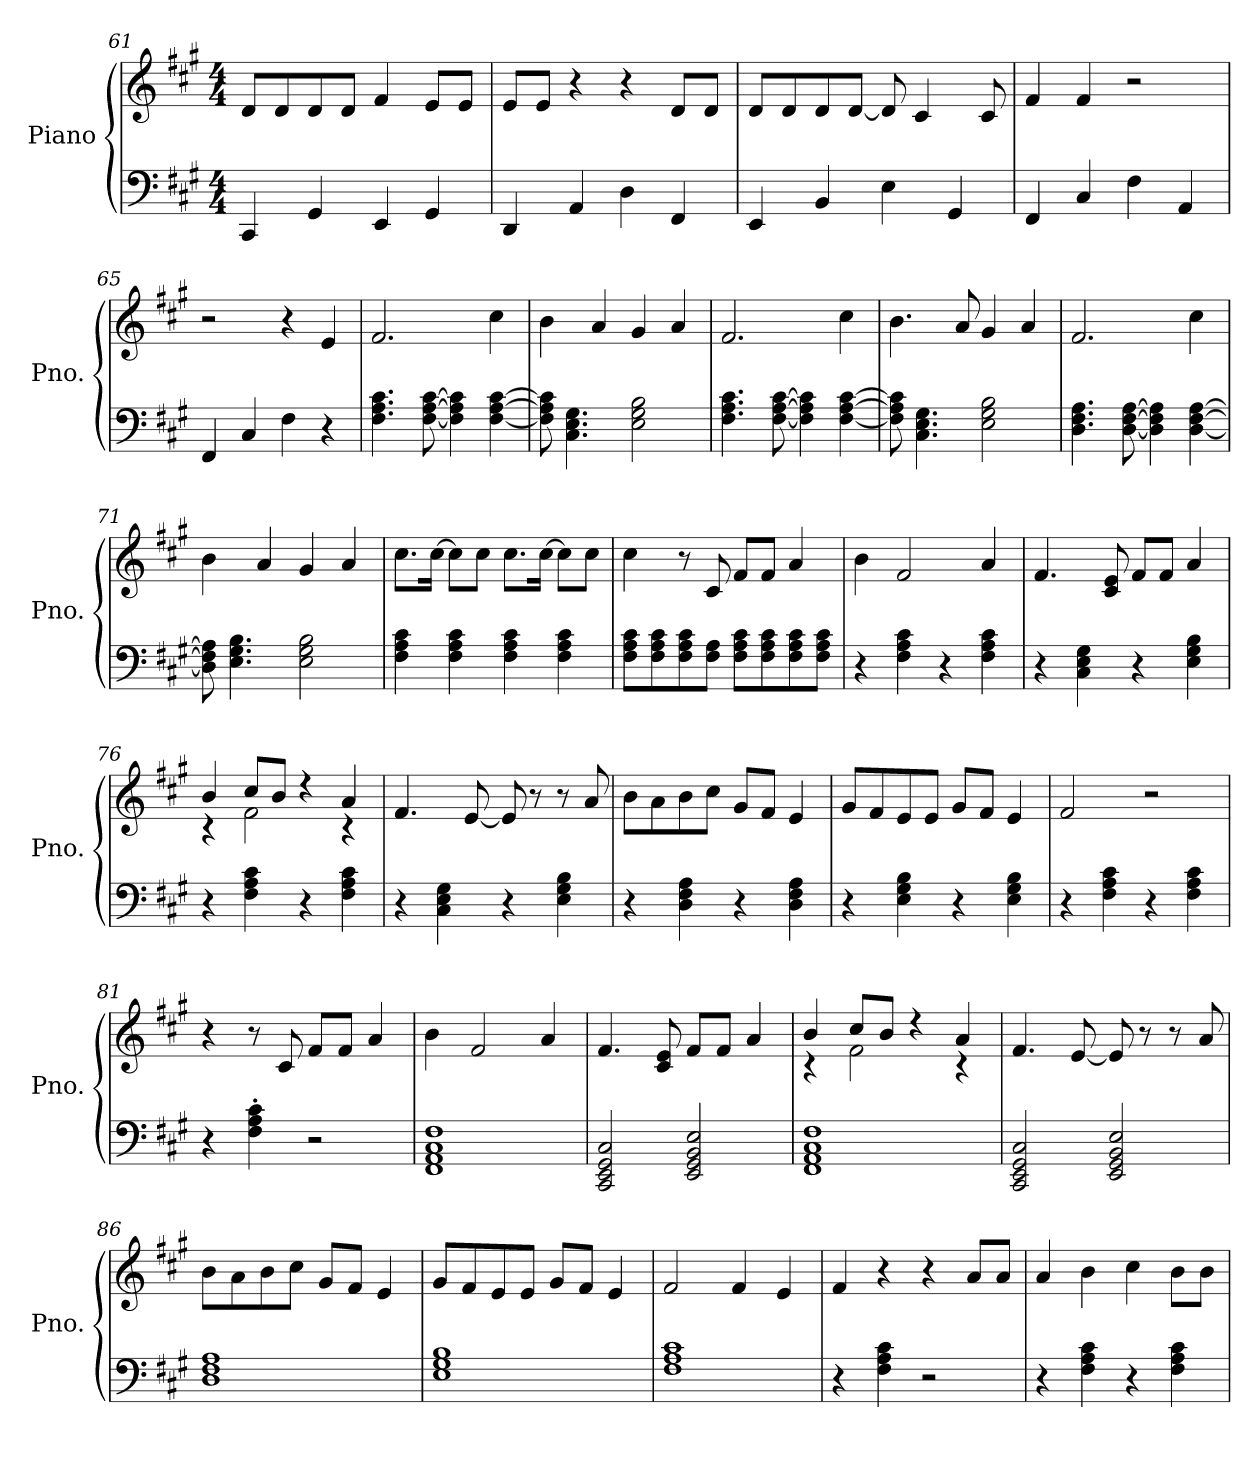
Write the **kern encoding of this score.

**kern	**kern
*part1	*part1
*staff2	*staff1
*I"Piano	*
*I'Pno.	*
*clefF4	*clefG2
*k[f#c#g#]	*k[f#c#g#]
*M4/4	*M4/4
=61	=61
4CC#/	8d/L
.	8d/
4GG#/	8d/
.	8d/J
4EE/	4f#/
4GG#/	8e/L
.	8e/J
=62	=62
4DD/	8e/L
.	8e/J
4AA/	4r
4D\	4r
4FF#/	8d/L
.	8d/J
=63	=63
4EE/	8d/L
.	8d/
4BB/	8d/
.	[8d/J
4E\	8d/]
.	4c#/
4GG#/	.
.	8c#/
=64	=64
4FF#/	4f#/
4C#/	4f#/
4F#\	2r
4AA/	.
=65	=65
4FF#/	2r
4C#/	.
4F#\	4r
4r	4e/
!!LO:LB:g=z
=66	=66
4.F#\ 4.A\ 4.c#\	2.f#/
[8F#\ [8A\ [8c#\	.
4F#\] 4A\] 4c#\]	.
[4F#\ [4A\ [4c#\	4cc#\
=67	=67
8F#\] 8A\] 8c#\]	4b\
4.C#\ 4.E\ 4.G#\	.
.	4a/
2E\ 2G#\ 2B\	4g#/
.	4a/
=68	=68
4.F#\ 4.A\ 4.c#\	2.f#/
[8F#\ [8A\ [8c#\	.
4F#\] 4A\] 4c#\]	.
[4F#\ [4A\ [4c#\	4cc#\
=69	=69
8F#\] 8A\] 8c#\]	4.b\
4.C#\ 4.E\ 4.G#\	.
.	8a/
2E\ 2G#\ 2B\	4g#/
.	4a/
=70	=70
4.D\ 4.F#\ 4.A\	2.f#/
[8D\ [8F#\ [8A\	.
4D\] 4F#\] 4A\]	.
[4D\ [4F#\ [4A\	4cc#\
=71	=71
8D\] 8F#\] 8A\]	4b\
4.E\ 4.G#\ 4.B\	.
.	4a/
2E\ 2G#\ 2B\	4g#/
.	4a/
!!LO:PB:g=z
=72	=72
4F#\ 4A\ 4c#\	8.cc#\L
.	[16cc#\Jk
4F#\ 4A\ 4c#\	8cc#\L]
.	8cc#\J
4F#\ 4A\ 4c#\	8.cc#\L
.	[16cc#\Jk
4F#\ 4A\ 4c#\	8cc#\L]
.	8cc#\J
=73	=73
8F#\ 8A\ 8c#\L	4cc#\
8F#\ 8A\ 8c#\	.
8F#\ 8A\ 8c#\	8r
8F#\ 8A\J	8c#/
8F#\ 8A\ 8c#\L	8f#/L
8F#\ 8A\ 8c#\	8f#/J
8F#\ 8A\ 8c#\	4a/
8F#\ 8A\ 8c#\J	.
=74	=74
4r	4b\
4F#\ 4A\ 4c#\	2f#/
4r	.
4F#\ 4A\ 4c#\	4a/
=75	=75
4r	4.f#/
4C#\ 4E\ 4G#\	.
.	8c#/ 8e/
4r	8f#/L
.	8f#/J
4E\ 4G#\ 4B\	4a/
=76	=76
*	*^
4r	4b/	4r
4F#\ 4A\ 4c#\	8cc#/L	2f#\
.	8b/J	.
4r	4r	.
4F#\ 4A\ 4c#\	4a/	4r
*	*v	*v
!!LO:LB:g=z
=77	=77
4r	4.f#/
4C#\ 4E\ 4G#\	.
.	[8e/
4r	8e/]
.	8r
4E\ 4G#\ 4B\	8r
.	8a/
=78	=78
4r	8b\L
.	8a\
4D\ 4F#\ 4A\	8b\
.	8cc#\J
4r	8g#/L
.	8f#/J
4D\ 4F#\ 4A\	4e/
=79	=79
4r	8g#/L
.	8f#/
4E\ 4G#\ 4B\	8e/
.	8e/J
4r	8g#/L
.	8f#/J
4E\ 4G#\ 4B\	4e/
=80	=80
4r	2f#/
4F#\ 4A\ 4c#\	.
4r	2r
4F#\ 4A\ 4c#\	.
=81	=81
4r	4r
4F#\' 4A\' 4c#\'	8r
.	8c#/
2r	8f#/L
.	8f#/J
.	4a/
=82	=82
1FF# 1AA 1C# 1F#	4b\
.	2f#/
.	4a/
!!LO:LB:g=z
=83	=83
2CC#/ 2EE/ 2GG#/ 2C#/	4.f#/
.	8c#/ 8e/
2EE/ 2GG#/ 2BB/ 2E/	8f#/L
.	8f#/J
.	4a/
=84	=84
*	*^
1FF# 1AA 1C# 1F#	4b/	4r
.	8cc#/L	2f#\
.	8b/J	.
.	4r	.
.	4a/	4r
*	*v	*v
=85	=85
2CC#/ 2EE/ 2GG#/ 2C#/	4.f#/
.	[8e/
2EE/ 2GG#/ 2BB/ 2E/	8e/]
.	8r
.	8r
.	8a/
=86	=86
1D 1F# 1A	8b\L
.	8a\
.	8b\
.	8cc#\J
.	8g#/L
.	8f#/J
.	4e/
=87	=87
1E 1G# 1B	8g#/L
.	8f#/
.	8e/
.	8e/J
.	8g#/L
.	8f#/J
.	4e/
=88	=88
1F# 1A 1c#	2f#/
.	4f#/
.	4e/
!!LO:LB:g=z
=89	=89
4r	4f#/
4F#\ 4A\ 4c#\	4r
2r	4r
.	8a/L
.	8a/J
=90	=90
4r	4a/
4F#\ 4A\ 4c#\	4b\
4r	4cc#\
4F#\ 4A\ 4c#\	8b\L
.	8b\J
=	=
*-	*-
